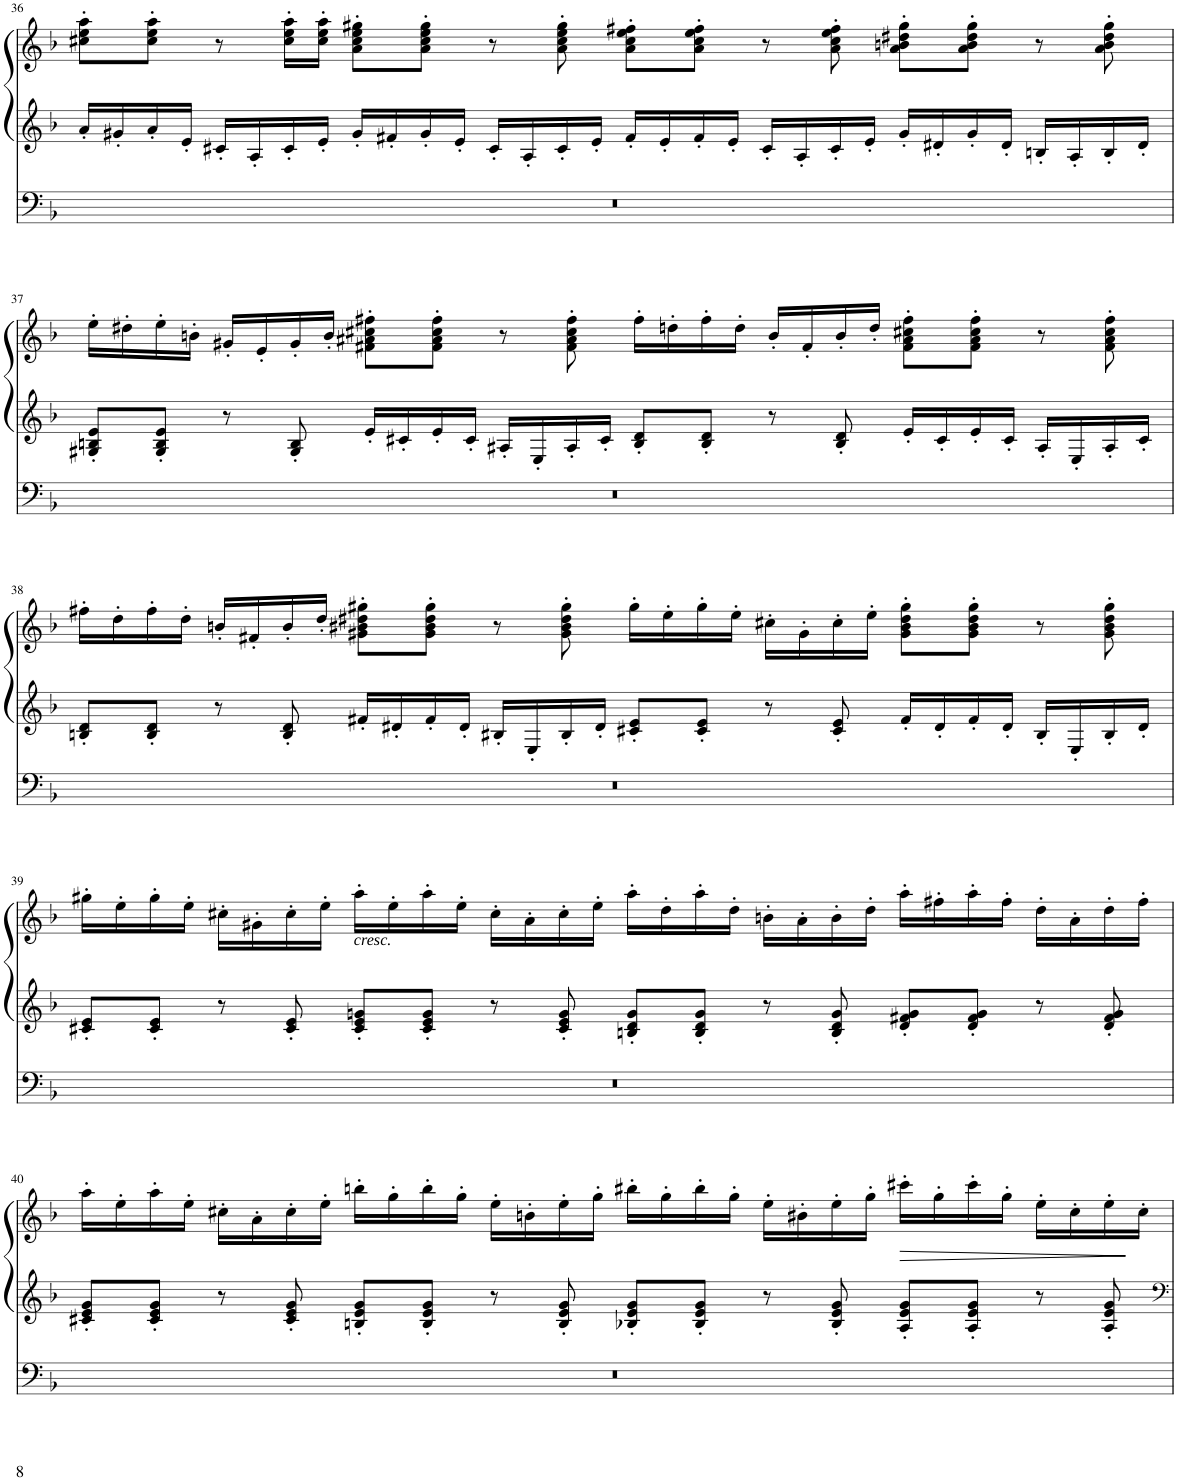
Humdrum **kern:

**kern	**kern	**kern	**dynam
*part1	*part1	*part1	*part1
*staff3	*staff2	*staff1	*staff1/2/3
*I"Pipe Organ	*	*	*
*I'Org.	*	*	*
!!LO:PB:g=z
*clefF4	*clefG2	*clefG2	*
*k[b-]	*k[b-]	*k[b-]	*
*M4/2	*M4/2	*M4/2	*
=36	=36	=36	=36
0r	16a'/LL	8cc#X\' 8ee\' 8aa\'L	.
.	16g#X'/	.	.
.	16a'/	8cc#\' 8ee\' 8aa\'J	.
.	16e'/JJ	.	.
.	16c#X'/LL	8r	.
.	16A'/	.	.
.	16c#'/	16cc#\' 16ee\' 16aa\'LL	.
.	16e'/JJ	16cc#\' 16ee\' 16aa\'JJ	.
.	16g#'/LL	8a\' 8cc#\' 8ee\' 8gg#X\'L	.
.	16f#X'/	.	.
.	16g#'/	8a\' 8cc#\' 8ee\' 8gg#\'J	.
.	16e'/JJ	.	.
.	16c#'/LL	8r	.
.	16A'/	.	.
.	16c#'/	8a\' 8cc#\' 8ee\' 8gg#\'	.
.	16e'/JJ	.	.
.	16f#'/LL	8a\' 8cc#\' 8ee\' 8ff#X\'L	.
.	16e'/	.	.
.	16f#'/	8a\' 8cc#\' 8ee\' 8ff#\'J	.
.	16e'/JJ	.	.
.	16c#'/LL	8r	.
.	16A'/	.	.
.	16c#'/	8a\' 8cc#\' 8ee\' 8ff#\'	.
.	16e'/JJ	.	.
.	16g#'/LL	8a\' 8bn\' 8dd#X\' 8gg#\'L	.
.	16d#X'/	.	.
.	16g#'/	8a\' 8b\' 8dd#\' 8gg#\'J	.
.	16d#'/JJ	.	.
.	16Bn'/LL	8r	.
.	16A'/	.	.
.	16B'/	8a\' 8b\' 8dd#\' 8gg#\'	.
.	16d#'/JJ	.	.
!!LO:LB:g=z
=37	=37	=37	=37
0r	8G#X/' 8Bn/' 8e/'L	16ee'\LL	.
.	.	16dd#X'\	.
.	8G#/' 8B/' 8e/'J	16ee'\	.
.	.	16bn'\JJ	.
.	8r	16g#X'/LL	.
.	.	16e'/	.
.	8G#/' 8B/'	16g#'/	.
.	.	16b'/JJ	.
.	16e'/LL	8f#X\' 8a#X\' 8cc#X\' 8ff#X\'L	.
.	16c#X'/	.	.
.	16e'/	8f#\' 8a#\' 8cc#\' 8ff#\'J	.
.	16c#'/JJ	.	.
.	16A#X'/LL	8r	.
.	16E'/	.	.
.	16A#'/	8f#\' 8a#\' 8cc#\' 8ff#\'	.
.	16c#'/JJ	.	.
.	8B/' 8d/'L	16ff#'\LL	.
.	.	16ddn'\	.
.	8B/' 8d/'J	16ff#'\	.
.	.	16dd'\JJ	.
.	8r	16b'/LL	.
.	.	16f#'/	.
.	8B/' 8d/'	16b'/	.
.	.	16dd'/JJ	.
.	16e'/LL	8f#\' 8a#\' 8cc#X\' 8ff#\'L	.
.	16c#'/	.	.
.	16e'/	8f#\' 8a#\' 8cc#\' 8ff#\'J	.
.	16c#'/JJ	.	.
.	16A#'/LL	8r	.
.	16E'/	.	.
.	16A#'/	8f#\' 8a#\' 8cc#\' 8ff#\'	.
.	16c#'/JJ	.	.
!!LO:LB:g=z
=38	=38	=38	=38
0r	8Bn/' 8d/'L	16ff#X'\LL	.
.	.	16dd'\	.
.	8B/' 8d/'J	16ff#'\	.
.	.	16dd'\JJ	.
.	8r	16bn'/LL	.
.	.	16f#X'/	.
.	8B/' 8d/'	16b'/	.
.	.	16dd'/JJ	.
.	16f#X'/LL	8g#X\' 8b#X\' 8dd#X\' 8gg#X\'L	.
.	16d#X'/	.	.
.	16f#'/	8g#\' 8b#\' 8dd#\' 8gg#\'J	.
.	16d#'/JJ	.	.
.	16B#X'/LL	8r	.
.	16E'/	.	.
.	16B#'/	8g#\' 8b#\' 8dd#\' 8gg#\'	.
.	16d#'/JJ	.	.
.	8c#X/' 8e/'L	16gg#'\LL	.
.	.	16ee'\	.
.	8c#/' 8e/'J	16gg#'\	.
.	.	16ee'\JJ	.
.	8r	16cc#X'\LL	.
.	.	16g#'\	.
.	8c#/' 8e/'	16cc#'\	.
.	.	16ee'\JJ	.
.	16f#'/LL	8g#\' 8b#\' 8dd#\' 8gg#\'L	.
.	16d#'/	.	.
.	16f#'/	8g#\' 8b#\' 8dd#\' 8gg#\'J	.
.	16d#'/JJ	.	.
.	16B#'/LL	8r	.
.	16E'/	.	.
.	16B#'/	8g#\' 8b#\' 8dd#\' 8gg#\'	.
.	16d#'/JJ	.	.
!!LO:LB:g=z
=39	=39	=39	=39
0r	8c#X/' 8e/'L	16gg#X'\LL	.
.	.	16ee'\	.
.	8c#/' 8e/'J	16gg#'\	.
.	.	16ee'\JJ	.
.	8r	16cc#X'\LL	.
.	.	16g#X'\	.
.	8c#/' 8e/'	16cc#'\	.
.	.	16ee'\JJ	.
!	!LO:TX:a:i:t=cresc.	!	!
.	8c#/' 8e/' 8gn/'L	16aa'\LL	.
.	.	16ee'\	.
.	8c#/' 8e/' 8g/'J	16aa'\	.
.	.	16ee'\JJ	.
.	8r	16cc#'\LL	.
.	.	16a'\	.
.	8c#/' 8e/' 8g/'	16cc#'\	.
.	.	16ee'\JJ	.
.	8Bn/' 8d/' 8g/'L	16aa'\LL	.
.	.	16dd'\	.
.	8B/' 8d/' 8g/'J	16aa'\	.
.	.	16dd'\JJ	.
.	8r	16bn'\LL	.
.	.	16a'\	.
.	8B/' 8d/' 8g/'	16b'\	.
.	.	16dd'\JJ	.
.	8d/' 8f#X/' 8g/'L	16aa'\LL	.
.	.	16ff#X'\	.
.	8d/' 8f#/' 8g/'J	16aa'\	.
.	.	16ff#'\JJ	.
.	8r	16dd'\LL	.
.	.	16a'\	.
.	8d/' 8f#/' 8g/'	16dd'\	.
.	.	16ff#'\JJ	.
!!LO:LB:g=z
=40	=40	=40	=40
0r	8c#X/' 8e/' 8g/'L	16aa'\LL	.
.	.	16ee'\	.
.	8c#/' 8e/' 8g/'J	16aa'\	.
.	.	16ee'\JJ	.
.	8r	16cc#X'\LL	.
.	.	16a'\	.
.	8c#/' 8e/' 8g/'	16cc#'\	.
.	.	16ee'\JJ	.
.	8Bn/' 8e/' 8g/'L	16bbn'\LL	.
.	.	16gg'\	.
.	8B/' 8e/' 8g/'J	16bb'\	.
.	.	16gg'\JJ	.
.	8r	16ee'\LL	.
.	.	16bn'\	.
.	8B/' 8e/' 8g/'	16ee'\	.
.	.	16gg'\JJ	.
.	8B-X/' 8e/' 8g/'L	16bb#X'\LL	.
.	.	16gg'\	.
.	8B-/' 8e/' 8g/'J	16bb#'\	.
.	.	16gg'\JJ	.
.	8r	16ee'\LL	.
.	.	16b#X'\	.
.	8B-/' 8e/' 8g/'	16ee'\	.
.	.	16gg'\JJ	.
!	!	!	!LO:HP:b
.	8A/' 8e/' 8g/'L	16ccc#X'\LL	>
.	.	16gg'\	.
.	8A/' 8e/' 8g/'J	16ccc#'\	.
.	.	16gg'\JJ	.
.	8r	16ee'\LL	.
.	.	16cc#'\	.
.	8A/' 8e/' 8g/'	16ee'\	.
.	.	16cc#'\JJ	.
.	.	.	]
=	=	=	=
*-	*-	*-	*-
